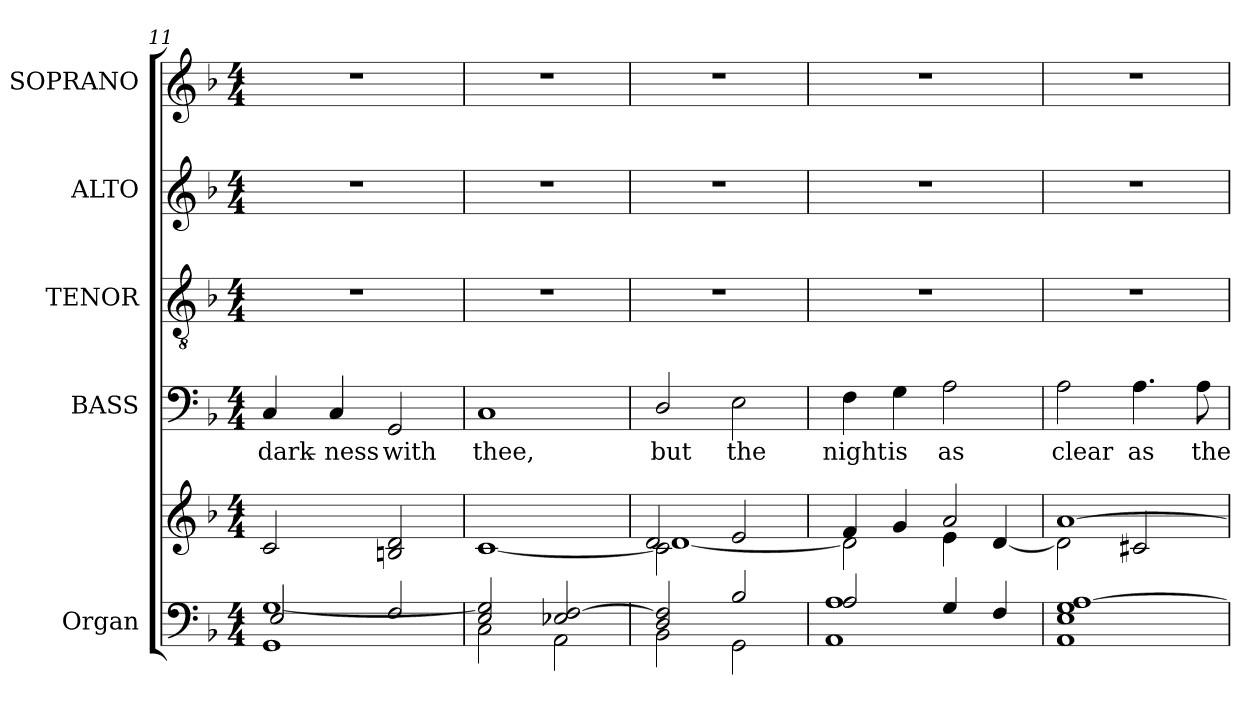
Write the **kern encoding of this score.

**kern	**kern	**kern	**text	**kern	**kern	**kern
*part5	*part5	*part4	*part4	*part3	*part2	*part1
*staff6	*staff5	*staff4	*staff4	*staff3	*staff2	*staff1
*I"Organ	*	*I"BASS	*	*I"TENOR	*I"ALTO	*I"SOPRANO
*I'Org.	*	*I'B.	*	*I'T.	*I'A.	*I'S.
*clefF4	*clefG2	*clefF4	*	*clefGv2	*clefG2	*clefG2
*	*	*	*	*ITrd7c12	*	*
*k[b-]	*k[b-]	*k[b-]	*	*k[b-]	*k[b-]	*k[b-]
*F:	*F:	*F:	*	*F:	*F:	*F:
*M4/4	*M4/4	*M4/4	*	*M4/4	*M4/4	*M4/4
=11	=11	=11	=11	=11	=11	=11
*^	*	*	*	*	*	*
*	*^	*	*	*	*	*	*
!	!	!	!	!	!LO:LY:b:color=#000000	!	!	!
2ryy	1GGi [1Gi	2Ei/	2ci/	4Ci/	dark-	1r	1r	1r
!	!	!	!	!	!LO:LY:b:color=#000000	!	!	!
.	.	.	.	4Ci/	-ness	.	.	.
!	!	!	!	!	!LO:LY:b:color=#000000	!	!	!
2ryy	.	2Fi/	2Bni/ 2di	2GGi/	with	.	.	.
*	*v	*v	*	*	*	*	*	*
=12	=12	=12	=12	=12	=12	=12	=12
*	*^	*	*	*	*	*	*
!	!	!	!	!	!LO:LY:b:color=#000000	!	!	!
*	*v	*v	*	*	*	*	*	*
2Ei/ 2Gi]	2Ci\	[1ci	1Ci	thee,	1r	1r	1r
2E-Xi/ [2Fi	2AAi\	.	.	.	.	.	.
=13	=13	=13	=13	=13	=13	=13	=13
*	*	*^	*	*	*	*	*
*	*	*	*^	*	*	*	*	*
!	!	!	!	!	!	!LO:LY:b:color=#000000	!	!	!
2Di/ 2Fi]	2BB-i\	2ci\]	[1di	2di/	2Di/	but	1r	1r	1r
!	!	!	!	!	!	!LO:LY:b:color=#000000	!	!	!
2B-i/	2GGi\	2ryy	.	2ei/	2Ei\	the	.	.	.
*	*	*	*v	*v	*	*	*	*	*
!!LO:PB:g=z
=14	=14	=14	=14	=14	=14	=14	=14	=14
*	*	*	*^	*	*	*	*	*
!	!	!	!	!	!	!LO:LY:b:color=#000000	!	!	!
*	*	*	*v	*v	*	*	*	*	*
2Ai/	1AAi 1Ai	4fi/	2di\]	4Fi\	night	1r	1r	1r
!	!	!	!	!	!LO:LY:b:color=#000000	!	!	!
.	.	4gi/	.	4Gi\	is	.	.	.
!	!	!	!	!	!LO:LY:b:color=#000000	!	!	!
4Gi/	.	2ai/	4ei\	2Ai\	as	.	.	.
4Fi/	.	.	[4di/	.	.	.	.	.
=15	=15	=15	=15	=15	=15	=15	=15	=15
!	!	!	!	!	!LO:LY:b:color=#000000	!	!	!
1Gi [1Ai	1AAi 1Ei	[1ai	2di\]	2Ai\	clear	1r	1r	1r
!	!	!	!	!	!LO:LY:b:color=#000000	!	!	!
.	.	.	2c#Xi/	4.Ai\	as	.	.	.
!	!	!	!	!	!LO:LY:b:color=#000000	!	!	!
.	.	.	.	8Ai\	the	.	.	.
*v	*v	*	*	*	*	*	*	*
*	*v	*v	*	*	*	*	*
=	=	=	=	=	=	=
*-	*-	*-	*-	*-	*-	*-
